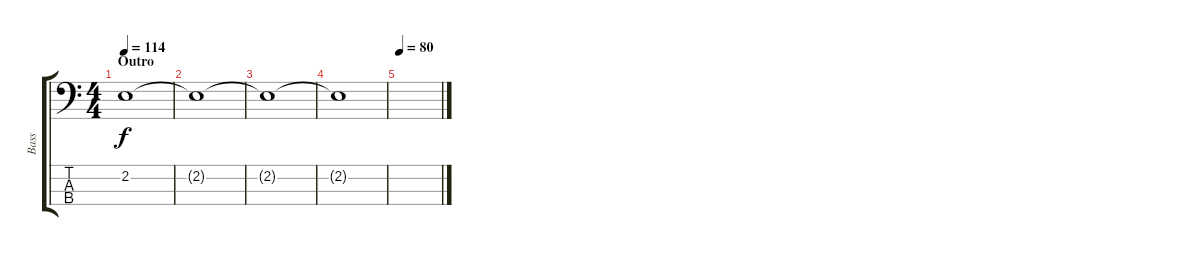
\track ("Bass" "Bass") {instrument slapbass2}
\staff {score tabs}
\tuning (G2 D2 A1 D1) {hide}
\ts (4 4)
\section ("" "Outro")
\tempo 114
\clef f4
\ks c
2.2.1{dy f volume 2 balance 0} |
2.2{t}.1 |
2.2{t}.1 |
2.2{t}.1 |
\tempo 80
